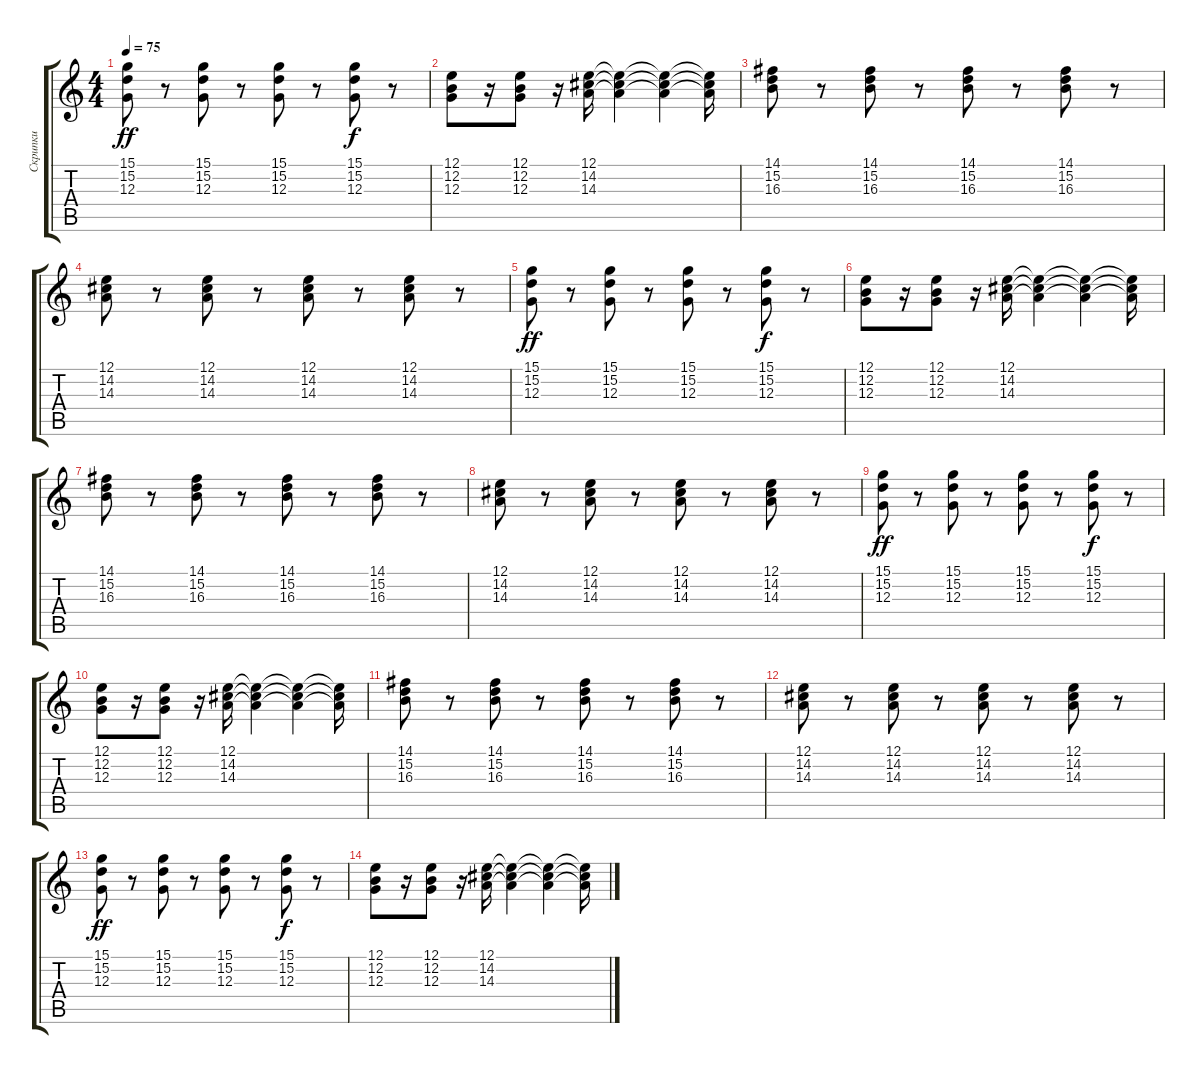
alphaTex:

\track ("Скрипки" "Скрипки") {instrument stringensemble2}
\staff {score tabs}
\tuning (E4 B3 G3 D3 A2 E2) {hide}
\ts (4 4)
\tempo 75
\clef g2
\ks c
(15.1 15.2 12.3).8{dy ff} r.8 (15.1 15.2 12.3).8 r.8 (15.1 15.2 12.3).8 r.8 (15.1 15.2 12.3).8{dy f} r.8 |
(12.1 12.2 12.3).8 r.16 (12.1 12.2 12.3).8 r.16 (12.1 14.2 14.3).16 (12.1{t} 14.2{t} 14.3{t}).4 (12.1{t} 14.2{t} 14.3{t}).4 (12.1{t} 14.2{t} 14.3{t}).16 |
(14.1 15.2 16.3).8 r.8 (14.1 15.2 16.3).8 r.8 (14.1 15.2 16.3).8 r.8 (14.1 15.2 16.3).8 r.8 |
(12.1 14.2 14.3).8 r.8 (12.1 14.2 14.3).8 r.8 (12.1 14.2 14.3).8 r.8 (12.1 14.2 14.3).8 r.8 |
(15.1 15.2 12.3).8{dy ff} r.8 (15.1 15.2 12.3).8 r.8 (15.1 15.2 12.3).8 r.8 (15.1 15.2 12.3).8{dy f} r.8 |
(12.1 12.2 12.3).8 r.16 (12.1 12.2 12.3).8 r.16 (12.1 14.2 14.3).16 (12.1{t} 14.2{t} 14.3{t}).4 (12.1{t} 14.2{t} 14.3{t}).4 (12.1{t} 14.2{t} 14.3{t}).16 |
(14.1 15.2 16.3).8 r.8 (14.1 15.2 16.3).8 r.8 (14.1 15.2 16.3).8 r.8 (14.1 15.2 16.3).8 r.8 |
(12.1 14.2 14.3).8 r.8 (12.1 14.2 14.3).8 r.8 (12.1 14.2 14.3).8 r.8 (12.1 14.2 14.3).8 r.8 |
(15.1 15.2 12.3).8{dy ff} r.8 (15.1 15.2 12.3).8 r.8 (15.1 15.2 12.3).8 r.8 (15.1 15.2 12.3).8{dy f} r.8 |
(12.1 12.2 12.3).8 r.16 (12.1 12.2 12.3).8 r.16 (12.1 14.2 14.3).16 (12.1{t} 14.2{t} 14.3{t}).4 (12.1{t} 14.2{t} 14.3{t}).4 (12.1{t} 14.2{t} 14.3{t}).16 |
(14.1 15.2 16.3).8 r.8 (14.1 15.2 16.3).8 r.8 (14.1 15.2 16.3).8 r.8 (14.1 15.2 16.3).8 r.8 |
(12.1 14.2 14.3).8 r.8 (12.1 14.2 14.3).8 r.8 (12.1 14.2 14.3).8 r.8 (12.1 14.2 14.3).8 r.8 |
(15.1 15.2 12.3).8{dy ff} r.8 (15.1 15.2 12.3).8 r.8 (15.1 15.2 12.3).8 r.8 (15.1 15.2 12.3).8{dy f} r.8 |
(12.1 12.2 12.3).8 r.16 (12.1 12.2 12.3).8 r.16 (12.1 14.2 14.3).16 (12.1{t} 14.2{t} 14.3{t}).4 (12.1{t} 14.2{t} 14.3{t}).4 (12.1{t} 14.2{t} 14.3{t}).16
